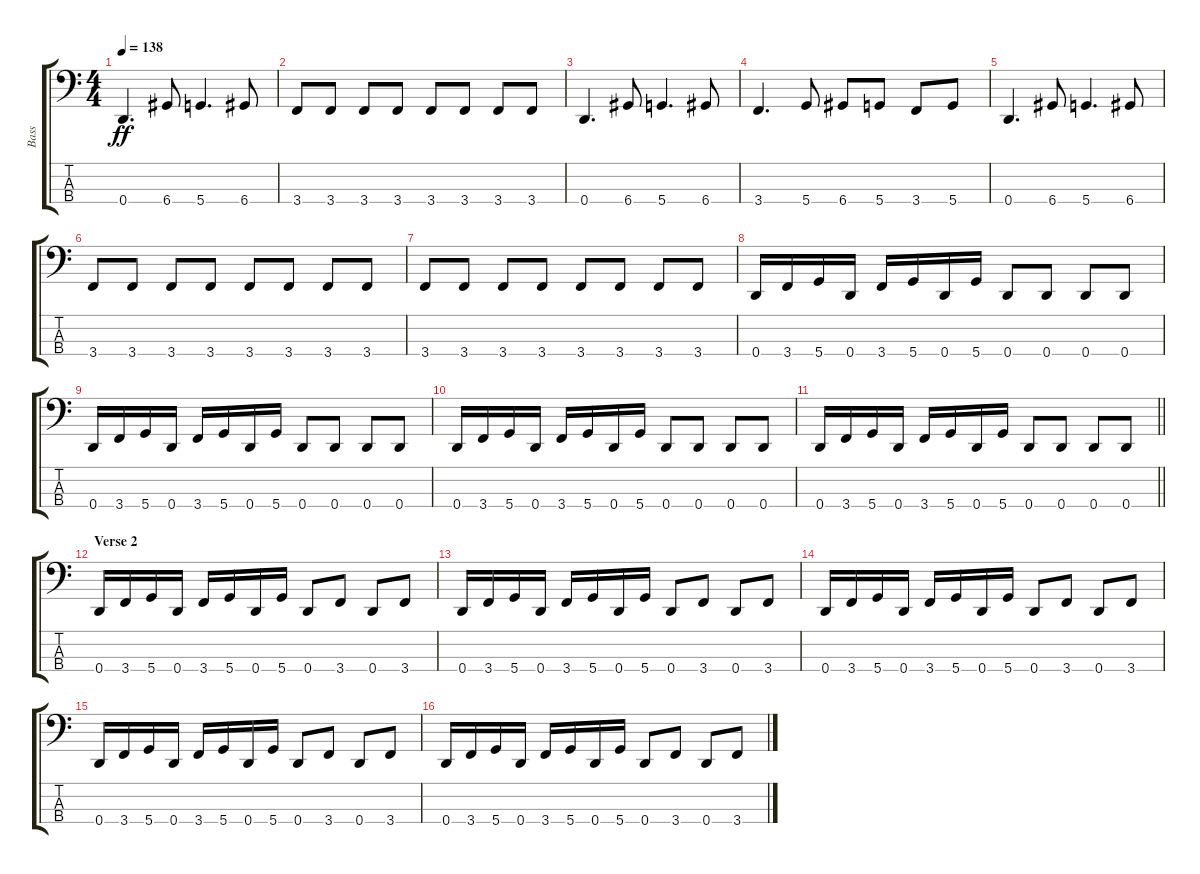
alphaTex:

\track ("Bass" "Bass") {instrument electricbassfinger}
\staff {score tabs}
\tuning (G2 D2 A1 D1) {hide}
\ts (4 4)
\tempo 138
\clef f4
\ks c
0.4.4{d dy ff} 6.4.8 5.4.4{d} 6.4.8 |
3.4.8 3.4.8 3.4.8 3.4.8 3.4.8 3.4.8 3.4.8 3.4.8 |
0.4.4{d} 6.4.8 5.4.4{d} 6.4.8 |
3.4.4{d} 5.4.8 6.4.8 5.4.8 3.4.8 5.4.8 |
0.4.4{d} 6.4.8 5.4.4{d} 6.4.8 |
3.4.8 3.4.8 3.4.8 3.4.8 3.4.8 3.4.8 3.4.8 3.4.8 |
3.4.8 3.4.8 3.4.8 3.4.8 3.4.8 3.4.8 3.4.8 3.4.8 |
0.4.16 3.4.16 5.4.16 0.4.16 3.4.16 5.4.16 0.4.16 5.4.16 0.4.8 0.4.8 0.4.8 0.4.8 |
0.4.16 3.4.16 5.4.16 0.4.16 3.4.16 5.4.16 0.4.16 5.4.16 0.4.8 0.4.8 0.4.8 0.4.8 |
0.4.16 3.4.16 5.4.16 0.4.16 3.4.16 5.4.16 0.4.16 5.4.16 0.4.8 0.4.8 0.4.8 0.4.8 |
\barLineRight lightlight
0.4.16 3.4.16 5.4.16 0.4.16 3.4.16 5.4.16 0.4.16 5.4.16 0.4.8 0.4.8 0.4.8 0.4.8 |
\section ("" "Verse 2")
0.4.16 3.4.16 5.4.16 0.4.16 3.4.16 5.4.16 0.4.16 5.4.16 0.4.8 3.4.8 0.4.8 3.4.8 |
0.4.16 3.4.16 5.4.16 0.4.16 3.4.16 5.4.16 0.4.16 5.4.16 0.4.8 3.4.8 0.4.8 3.4.8 |
0.4.16 3.4.16 5.4.16 0.4.16 3.4.16 5.4.16 0.4.16 5.4.16 0.4.8 3.4.8 0.4.8 3.4.8 |
0.4.16 3.4.16 5.4.16 0.4.16 3.4.16 5.4.16 0.4.16 5.4.16 0.4.8 3.4.8 0.4.8 3.4.8 |
0.4.16 3.4.16 5.4.16 0.4.16 3.4.16 5.4.16 0.4.16 5.4.16 0.4.8 3.4.8 0.4.8 3.4.8
